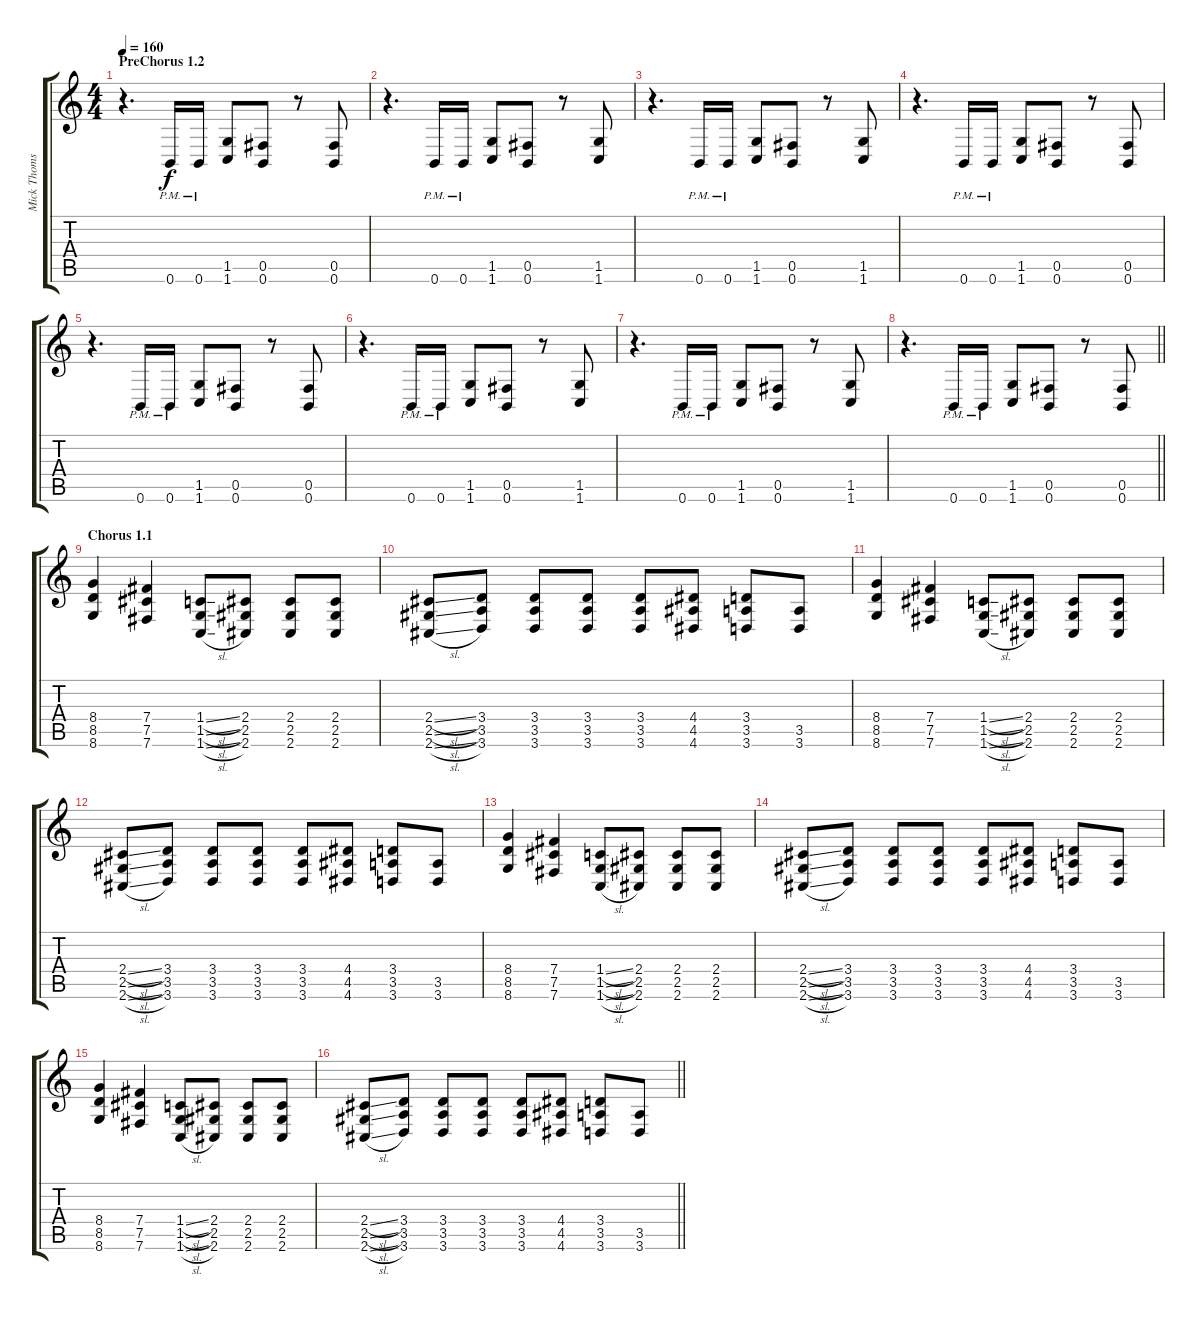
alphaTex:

\track ("Mick Thomson" "Mick Thoms") {instrument overdrivenguitar}
\staff {score tabs}
\tuning (Db4 Ab3 E3 B2 Gb2 B1) {hide}
\ts (4 4)
\section ("" "PreChorus 1.2")
\tempo 160
\clef g2
\ks c
r.4{d dy f} 0.6{pm}.16 0.6{pm}.16 (1.5 1.6).8 (0.5 0.6).8 r.8 (0.5 0.6).8 |
r.4{d} 0.6{pm}.16 0.6{pm}.16 (1.5 1.6).8 (0.5 0.6).8 r.8 (1.5 1.6).8 |
r.4{d} 0.6{pm}.16 0.6{pm}.16 (1.5 1.6).8 (0.5 0.6).8 r.8 (1.5 1.6).8 |
r.4{d} 0.6{pm}.16 0.6{pm}.16 (1.5 1.6).8 (0.5 0.6).8 r.8 (0.5 0.6).8 |
r.4{d} 0.6{pm}.16 0.6{pm}.16 (1.5 1.6).8 (0.5 0.6).8 r.8 (0.5 0.6).8 |
r.4{d} 0.6{pm}.16 0.6{pm}.16 (1.5 1.6).8 (0.5 0.6).8 r.8 (1.5 1.6).8 |
r.4{d} 0.6{pm}.16 0.6{pm}.16 (1.5 1.6).8 (0.5 0.6).8 r.8 (1.5 1.6).8 |
\barLineRight lightlight
r.4{d} 0.6{pm}.16 0.6{pm}.16 (1.5 1.6).8 (0.5 0.6).8 r.8 (0.5 0.6).8 |
\section ("" "Chorus 1.1")
(8.4 8.5 8.6).4 (7.4 7.5 7.6).4 (1.4{sl} 1.5{sl} 1.6{sl}).8 (2.4 2.5 2.6).8 (2.4 2.5 2.6).8 (2.4 2.5 2.6).8 |
(2.4{sl} 2.5{sl} 2.6{sl}).8 (3.4 3.5 3.6).8 (3.4 3.5 3.6).8 (3.4 3.5 3.6).8 (3.4 3.5 3.6).8 (4.4 4.5 4.6).8 (3.4 3.5 3.6).8 (3.5 3.6).8 |
(8.4 8.5 8.6).4 (7.4 7.5 7.6).4 (1.4{sl} 1.5{sl} 1.6{sl}).8 (2.4 2.5 2.6).8 (2.4 2.5 2.6).8 (2.4 2.5 2.6).8 |
(2.4{sl} 2.5{sl} 2.6{sl}).8 (3.4 3.5 3.6).8 (3.4 3.5 3.6).8 (3.4 3.5 3.6).8 (3.4 3.5 3.6).8 (4.4 4.5 4.6).8 (3.4 3.5 3.6).8 (3.5 3.6).8 |
(8.4 8.5 8.6).4 (7.4 7.5 7.6).4 (1.4{sl} 1.5{sl} 1.6{sl}).8 (2.4 2.5 2.6).8 (2.4 2.5 2.6).8 (2.4 2.5 2.6).8 |
(2.4{sl} 2.5{sl} 2.6{sl}).8 (3.4 3.5 3.6).8 (3.4 3.5 3.6).8 (3.4 3.5 3.6).8 (3.4 3.5 3.6).8 (4.4 4.5 4.6).8 (3.4 3.5 3.6).8 (3.5 3.6).8 |
(8.4 8.5 8.6).4 (7.4 7.5 7.6).4 (1.4{sl} 1.5{sl} 1.6{sl}).8 (2.4 2.5 2.6).8 (2.4 2.5 2.6).8 (2.4 2.5 2.6).8 |
\barLineRight lightlight
(2.4{sl} 2.5{sl} 2.6{sl}).8 (3.4 3.5 3.6).8 (3.4 3.5 3.6).8 (3.4 3.5 3.6).8 (3.4 3.5 3.6).8 (4.4 4.5 4.6).8 (3.4 3.5 3.6).8 (3.5 3.6).8
